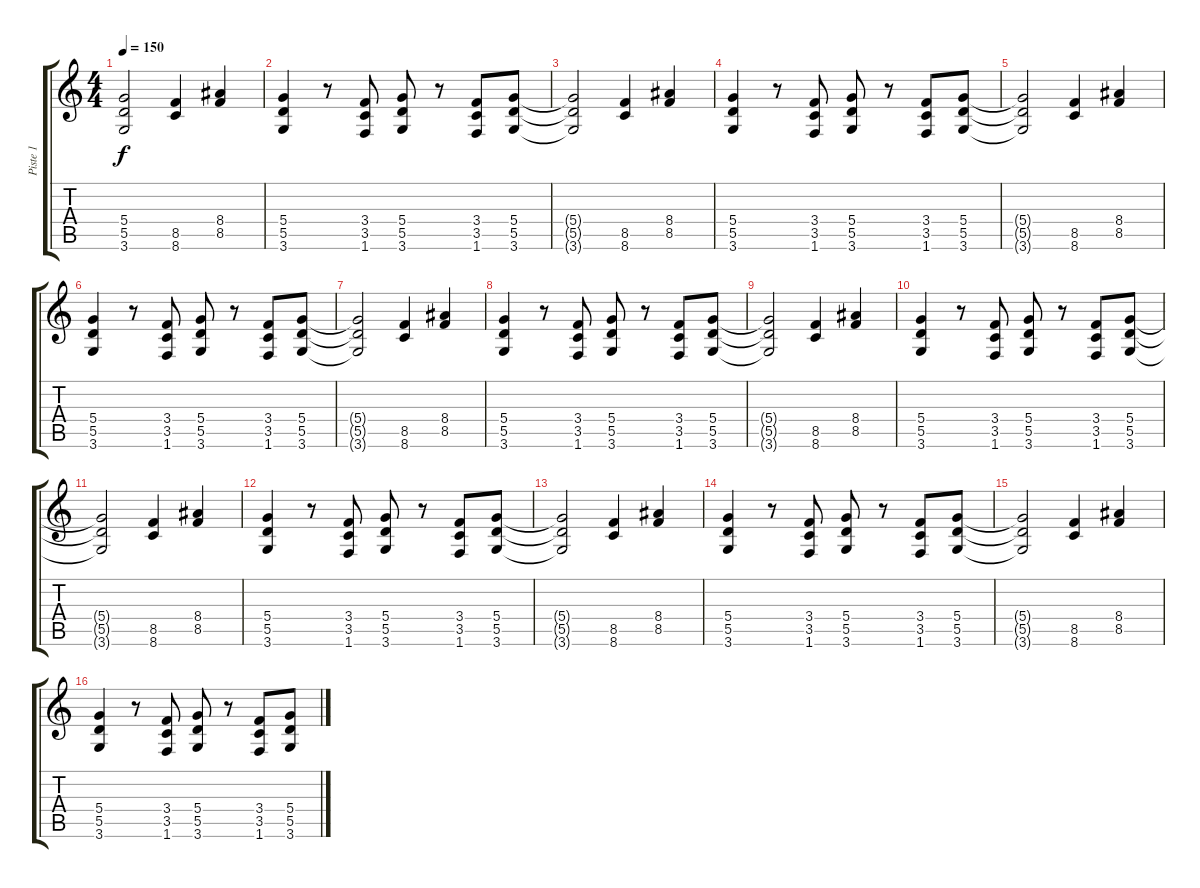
\track ("Piste 1" "Piste 1") {instrument overdrivenguitar}
\staff {score tabs}
\tuning (E4 B3 G3 D3 A2 E2) {hide}
\ts (4 4)
\tempo 150
\clef g2
\ks c
(5.4{t} 5.5{t} 3.6{t}).2{dy f} (8.5 8.6).4 (8.4 8.5).4 |
(5.4 5.5 3.6).4 r.8 (3.4 3.5 1.6).8 (5.4 5.5 3.6).8 r.8 (3.4 3.5 1.6).8 (5.4 5.5 3.6).8 |
(5.4{t} 5.5{t} 3.6{t}).2 (8.5 8.6).4 (8.4 8.5).4 |
(5.4 5.5 3.6).4 r.8 (3.4 3.5 1.6).8 (5.4 5.5 3.6).8 r.8 (3.4 3.5 1.6).8 (5.4 5.5 3.6).8 |
(5.4{t} 5.5{t} 3.6{t}).2 (8.5 8.6).4 (8.4 8.5).4 |
(5.4 5.5 3.6).4 r.8 (3.4 3.5 1.6).8 (5.4 5.5 3.6).8 r.8 (3.4 3.5 1.6).8 (5.4 5.5 3.6).8 |
(5.4{t} 5.5{t} 3.6{t}).2 (8.5 8.6).4 (8.4 8.5).4 |
(5.4 5.5 3.6).4 r.8 (3.4 3.5 1.6).8 (5.4 5.5 3.6).8 r.8 (3.4 3.5 1.6).8 (5.4 5.5 3.6).8 |
(5.4{t} 5.5{t} 3.6{t}).2 (8.5 8.6).4 (8.4 8.5).4 |
(5.4 5.5 3.6).4 r.8 (3.4 3.5 1.6).8 (5.4 5.5 3.6).8 r.8 (3.4 3.5 1.6).8 (5.4 5.5 3.6).8 |
(5.4{t} 5.5{t} 3.6{t}).2 (8.5 8.6).4 (8.4 8.5).4 |
(5.4 5.5 3.6).4 r.8 (3.4 3.5 1.6).8 (5.4 5.5 3.6).8 r.8 (3.4 3.5 1.6).8 (5.4 5.5 3.6).8 |
(5.4{t} 5.5{t} 3.6{t}).2 (8.5 8.6).4 (8.4 8.5).4 |
(5.4 5.5 3.6).4 r.8 (3.4 3.5 1.6).8 (5.4 5.5 3.6).8 r.8 (3.4 3.5 1.6).8 (5.4 5.5 3.6).8 |
(5.4{t} 5.5{t} 3.6{t}).2 (8.5 8.6).4 (8.4 8.5).4 |
(5.4 5.5 3.6).4 r.8 (3.4 3.5 1.6).8 (5.4 5.5 3.6).8 r.8 (3.4 3.5 1.6).8 (5.4 5.5 3.6).8
